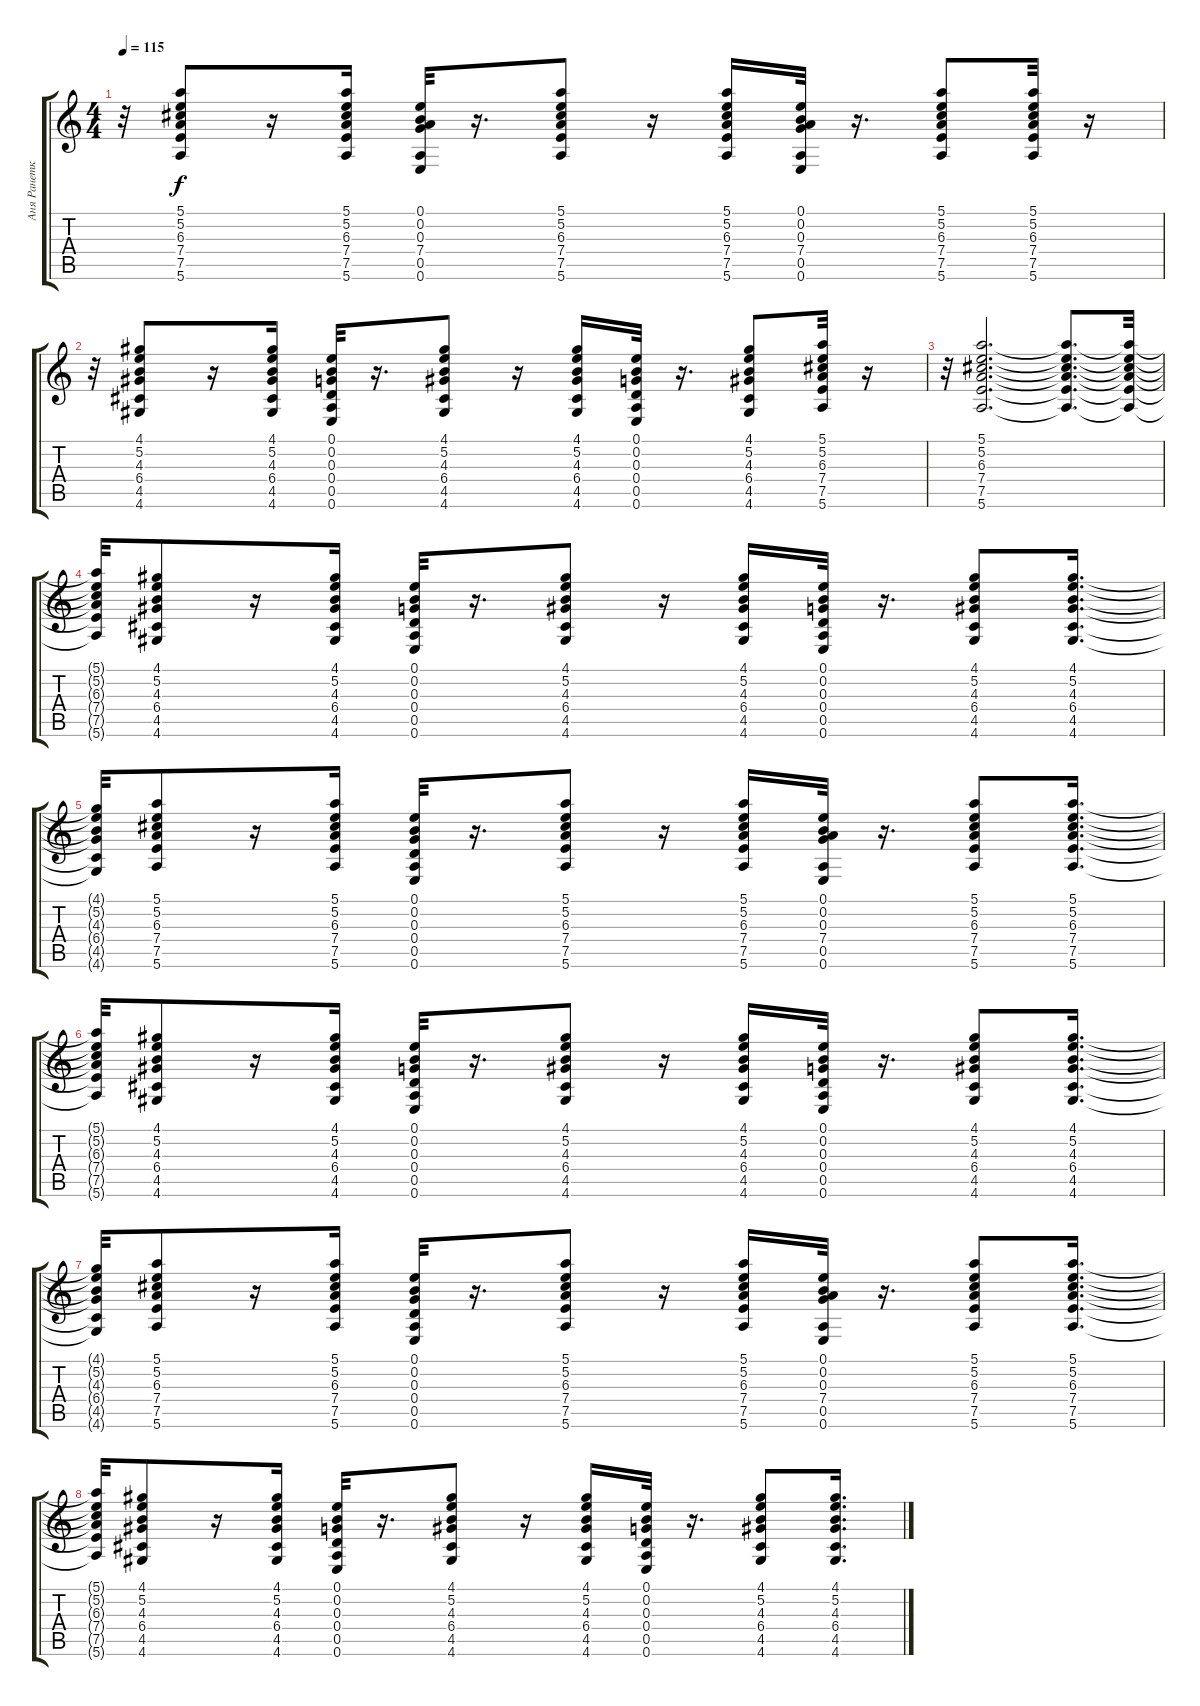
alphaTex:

\track ("Аня Ранетка" "Аня Ранетк") {instrument electricguitarclean}
\staff {score tabs}
\tuning (E4 B3 G3 D3 A2 E2) {hide}
\ts (4 4)
\tempo 115
\clef g2
\ks c
r.32{dy f} (5.1 5.2 6.3 7.4 7.5 5.6).8 r.16 (5.1 5.2 6.3 7.4 7.5 5.6).16 (0.1 0.2 0.3 7.4 0.5 0.6).32 r.16{d} (5.1 5.2 6.3 7.4 7.5 5.6).8 r.16 (5.1 5.2 6.3 7.4 7.5 5.6).16 (0.1 0.2 0.3 7.4 0.5 0.6).32 r.16{d} (5.1 5.2 6.3 7.4 7.5 5.6).8 (5.1 5.2 6.3 7.4 7.5 5.6).32 r.16 |
r.32 (4.1 5.2 4.3 6.4 4.5 4.6).8 r.16 (4.1 5.2 4.3 6.4 4.5 4.6).16 (0.1 0.2 0.3 0.4 0.5 0.6).32 r.16{d} (4.1 5.2 4.3 6.4 4.5 4.6).8 r.16 (4.1 5.2 4.3 6.4 4.5 4.6).16 (0.1 0.2 0.3 0.4 0.5 0.6).32 r.16{d} (4.1 5.2 4.3 6.4 4.5 4.6).8 (5.1 5.2 6.3 7.4 7.5 5.6).32 r.16 |
r.32 (5.1 5.2 6.3 7.4 7.5 5.6).2{d} (5.1{t} 5.2{t} 6.3{t} 7.4{t} 7.5{t} 5.6{t}).8{d} (5.1{t} 5.2{t} 6.3{t} 7.4{t} 7.5{t} 5.6{t}).32 |
(5.1{t} 5.2{t} 6.3{t} 7.4{t} 7.5{t} 5.6{t}).32 (4.1 5.2 4.3 6.4 4.5 4.6).8 r.16 (4.1 5.2 4.3 6.4 4.5 4.6).16 (0.1 0.2 0.3 0.4 0.5 0.6).32 r.16{d} (4.1 5.2 4.3 6.4 4.5 4.6).8 r.16 (4.1 5.2 4.3 6.4 4.5 4.6).16 (0.1 0.2 0.3 0.4 0.5 0.6).32 r.16{d} (4.1 5.2 4.3 6.4 4.5 4.6).8 (4.1 5.2 4.3 6.4 4.5 4.6).16{d} |
(4.1{t} 5.2{t} 4.3{t} 6.4{t} 4.5{t} 4.6{t}).32 (5.1 5.2 6.3 7.4 7.5 5.6).8 r.16 (5.1 5.2 6.3 7.4 7.5 5.6).16 (0.1 0.2 0.3 0.4 0.5 0.6).32 r.16{d} (5.1 5.2 6.3 7.4 7.5 5.6).8 r.16 (5.1 5.2 6.3 7.4 7.5 5.6).16 (0.1 0.2 0.3 7.4 0.5 0.6).32 r.16{d} (5.1 5.2 6.3 7.4 7.5 5.6).8 (5.1 5.2 6.3 7.4 7.5 5.6).16{d} |
(5.1{t} 5.2{t} 6.3{t} 7.4{t} 7.5{t} 5.6{t}).32 (4.1 5.2 4.3 6.4 4.5 4.6).8 r.16 (4.1 5.2 4.3 6.4 4.5 4.6).16 (0.1 0.2 0.3 0.4 0.5 0.6).32 r.16{d} (4.1 5.2 4.3 6.4 4.5 4.6).8 r.16 (4.1 5.2 4.3 6.4 4.5 4.6).16 (0.1 0.2 0.3 0.4 0.5 0.6).32 r.16{d} (4.1 5.2 4.3 6.4 4.5 4.6).8 (4.1 5.2 4.3 6.4 4.5 4.6).16{d} |
(4.1{t} 5.2{t} 4.3{t} 6.4{t} 4.5{t} 4.6{t}).32 (5.1 5.2 6.3 7.4 7.5 5.6).8 r.16 (5.1 5.2 6.3 7.4 7.5 5.6).16 (0.1 0.2 0.3 0.4 0.5 0.6).32 r.16{d} (5.1 5.2 6.3 7.4 7.5 5.6).8 r.16 (5.1 5.2 6.3 7.4 7.5 5.6).16 (0.1 0.2 0.3 7.4 0.5 0.6).32 r.16{d} (5.1 5.2 6.3 7.4 7.5 5.6).8 (5.1 5.2 6.3 7.4 7.5 5.6).16{d} |
(5.1{t} 5.2{t} 6.3{t} 7.4{t} 7.5{t} 5.6{t}).32 (4.1 5.2 4.3 6.4 4.5 4.6).8 r.16 (4.1 5.2 4.3 6.4 4.5 4.6).16 (0.1 0.2 0.3 0.4 0.5 0.6).32 r.16{d} (4.1 5.2 4.3 6.4 4.5 4.6).8 r.16 (4.1 5.2 4.3 6.4 4.5 4.6).16 (0.1 0.2 0.3 0.4 0.5 0.6).32 r.16{d} (4.1 5.2 4.3 6.4 4.5 4.6).8 (4.1 5.2 4.3 6.4 4.5 4.6).16{d}
